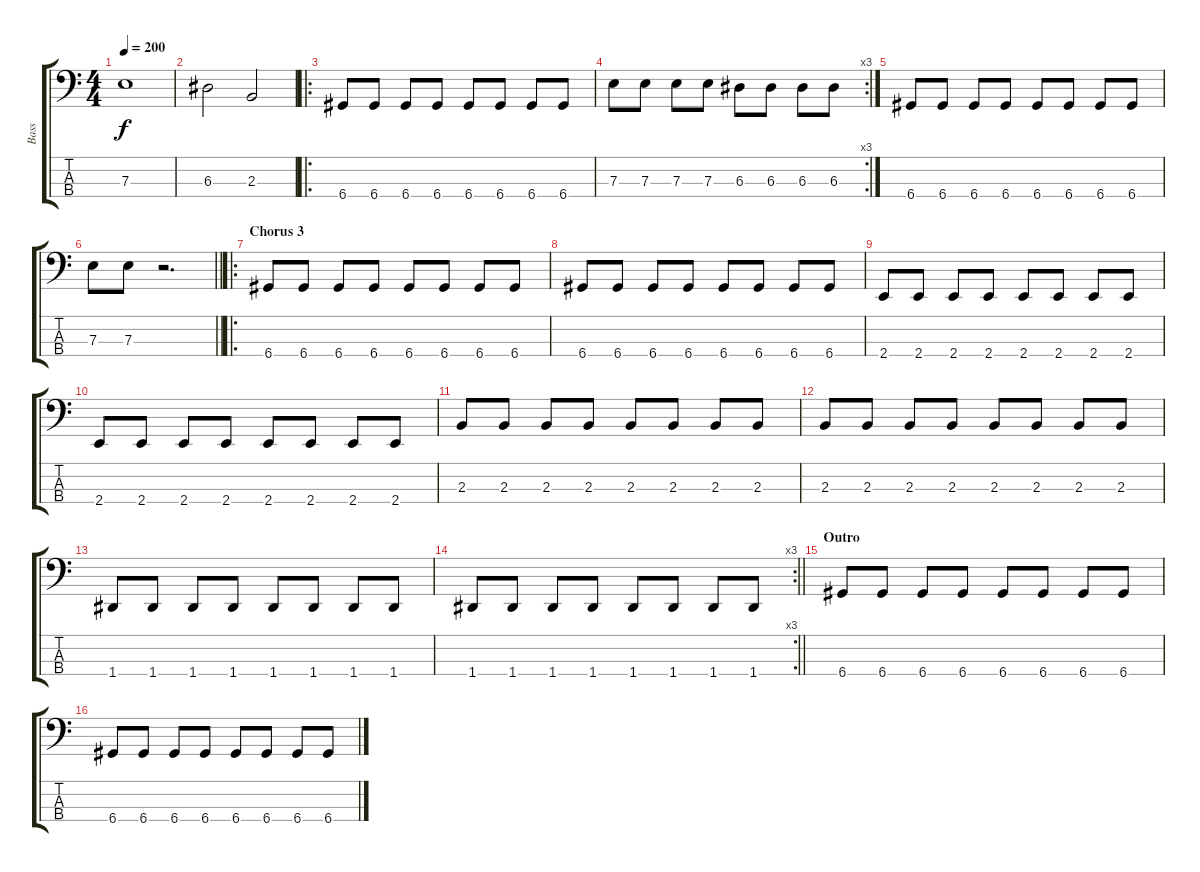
\track ("Bass" "Bass") {instrument electricbassfinger}
\staff {score tabs}
\tuning (G2 D2 A1 D1) {hide}
\ts (4 4)
\tempo 200
\clef f4
\ks c
7.3.1{dy f} |
6.3.2 2.3.2 |
\ro
6.4.8 6.4.8 6.4.8 6.4.8 6.4.8 6.4.8 6.4.8 6.4.8 |
\rc 3
7.3.8 7.3.8 7.3.8 7.3.8 6.3.8 6.3.8 6.3.8 6.3.8 |
6.4.8 6.4.8 6.4.8 6.4.8 6.4.8 6.4.8 6.4.8 6.4.8 |
\barLineRight lightlight
7.3.8 7.3.8 r.2{d} |
\ro
\section ("" "Chorus 3")
6.4.8 6.4.8 6.4.8 6.4.8 6.4.8 6.4.8 6.4.8 6.4.8 |
6.4.8 6.4.8 6.4.8 6.4.8 6.4.8 6.4.8 6.4.8 6.4.8 |
2.4.8 2.4.8 2.4.8 2.4.8 2.4.8 2.4.8 2.4.8 2.4.8 |
2.4.8 2.4.8 2.4.8 2.4.8 2.4.8 2.4.8 2.4.8 2.4.8 |
2.3.8 2.3.8 2.3.8 2.3.8 2.3.8 2.3.8 2.3.8 2.3.8 |
2.3.8 2.3.8 2.3.8 2.3.8 2.3.8 2.3.8 2.3.8 2.3.8 |
1.4.8 1.4.8 1.4.8 1.4.8 1.4.8 1.4.8 1.4.8 1.4.8 |
\rc 3
\barLineRight lightlight
1.4.8 1.4.8 1.4.8 1.4.8 1.4.8 1.4.8 1.4.8 1.4.8 |
\section ("" "Outro")
6.4.8 6.4.8 6.4.8 6.4.8 6.4.8 6.4.8 6.4.8 6.4.8 |
6.4.8 6.4.8 6.4.8 6.4.8 6.4.8 6.4.8 6.4.8 6.4.8
